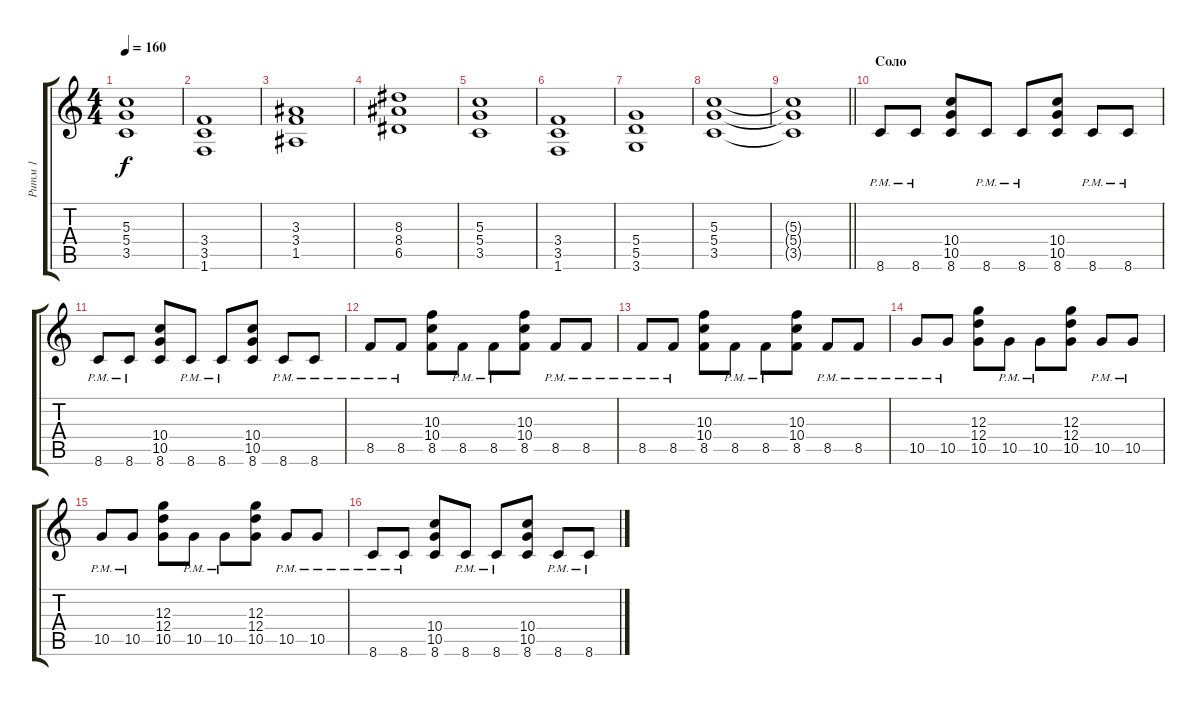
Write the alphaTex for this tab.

\track ("Ритм 1" "Ритм 1") {instrument distortionguitar}
\staff {score tabs}
\tuning (E4 B3 G3 D3 A2 E2) {hide}
\ts (4 4)
\tempo 160
\clef g2
\ks c
(5.3 5.4 3.5).1{dy f} |
(3.4 3.5 1.6).1 |
(3.3 3.4 1.5).1 |
(8.3 8.4 6.5).1 |
(5.3 5.4 3.5).1 |
(3.4 3.5 1.6).1 |
(5.4 5.5 3.6).1 |
(5.3 5.4 3.5).1 |
\barLineRight lightlight
(5.3{t} 5.4{t} 3.5{t}).1 |
\section ("" "Соло")
8.6{pm}.8 8.6{pm}.8 (10.4 10.5 8.6).8 8.6{pm}.8 8.6{pm}.8 (10.4 10.5 8.6).8 8.6{pm}.8 8.6{pm}.8 |
8.6{pm}.8 8.6{pm}.8 (10.4 10.5 8.6).8 8.6{pm}.8 8.6{pm}.8 (10.4 10.5 8.6).8 8.6{pm}.8 8.6{pm}.8 |
8.5{pm}.8 8.5{pm}.8 (10.3 10.4 8.5).8 8.5{pm}.8 8.5{pm}.8 (10.3 10.4 8.5).8 8.5{pm}.8 8.5{pm}.8 |
8.5{pm}.8 8.5{pm}.8 (10.3 10.4 8.5).8 8.5{pm}.8 8.5{pm}.8 (10.3 10.4 8.5).8 8.5{pm}.8 8.5{pm}.8 |
10.5{pm}.8 10.5{pm}.8 (12.3 12.4 10.5).8 10.5{pm}.8 10.5{pm}.8 (12.3 12.4 10.5).8 10.5{pm}.8 10.5{pm}.8 |
10.5{pm}.8 10.5{pm}.8 (12.3 12.4 10.5).8 10.5{pm}.8 10.5{pm}.8 (12.3 12.4 10.5).8 10.5{pm}.8 10.5{pm}.8 |
8.6{pm}.8 8.6{pm}.8 (10.4 10.5 8.6).8 8.6{pm}.8 8.6{pm}.8 (10.4 10.5 8.6).8 8.6{pm}.8 8.6{pm}.8
